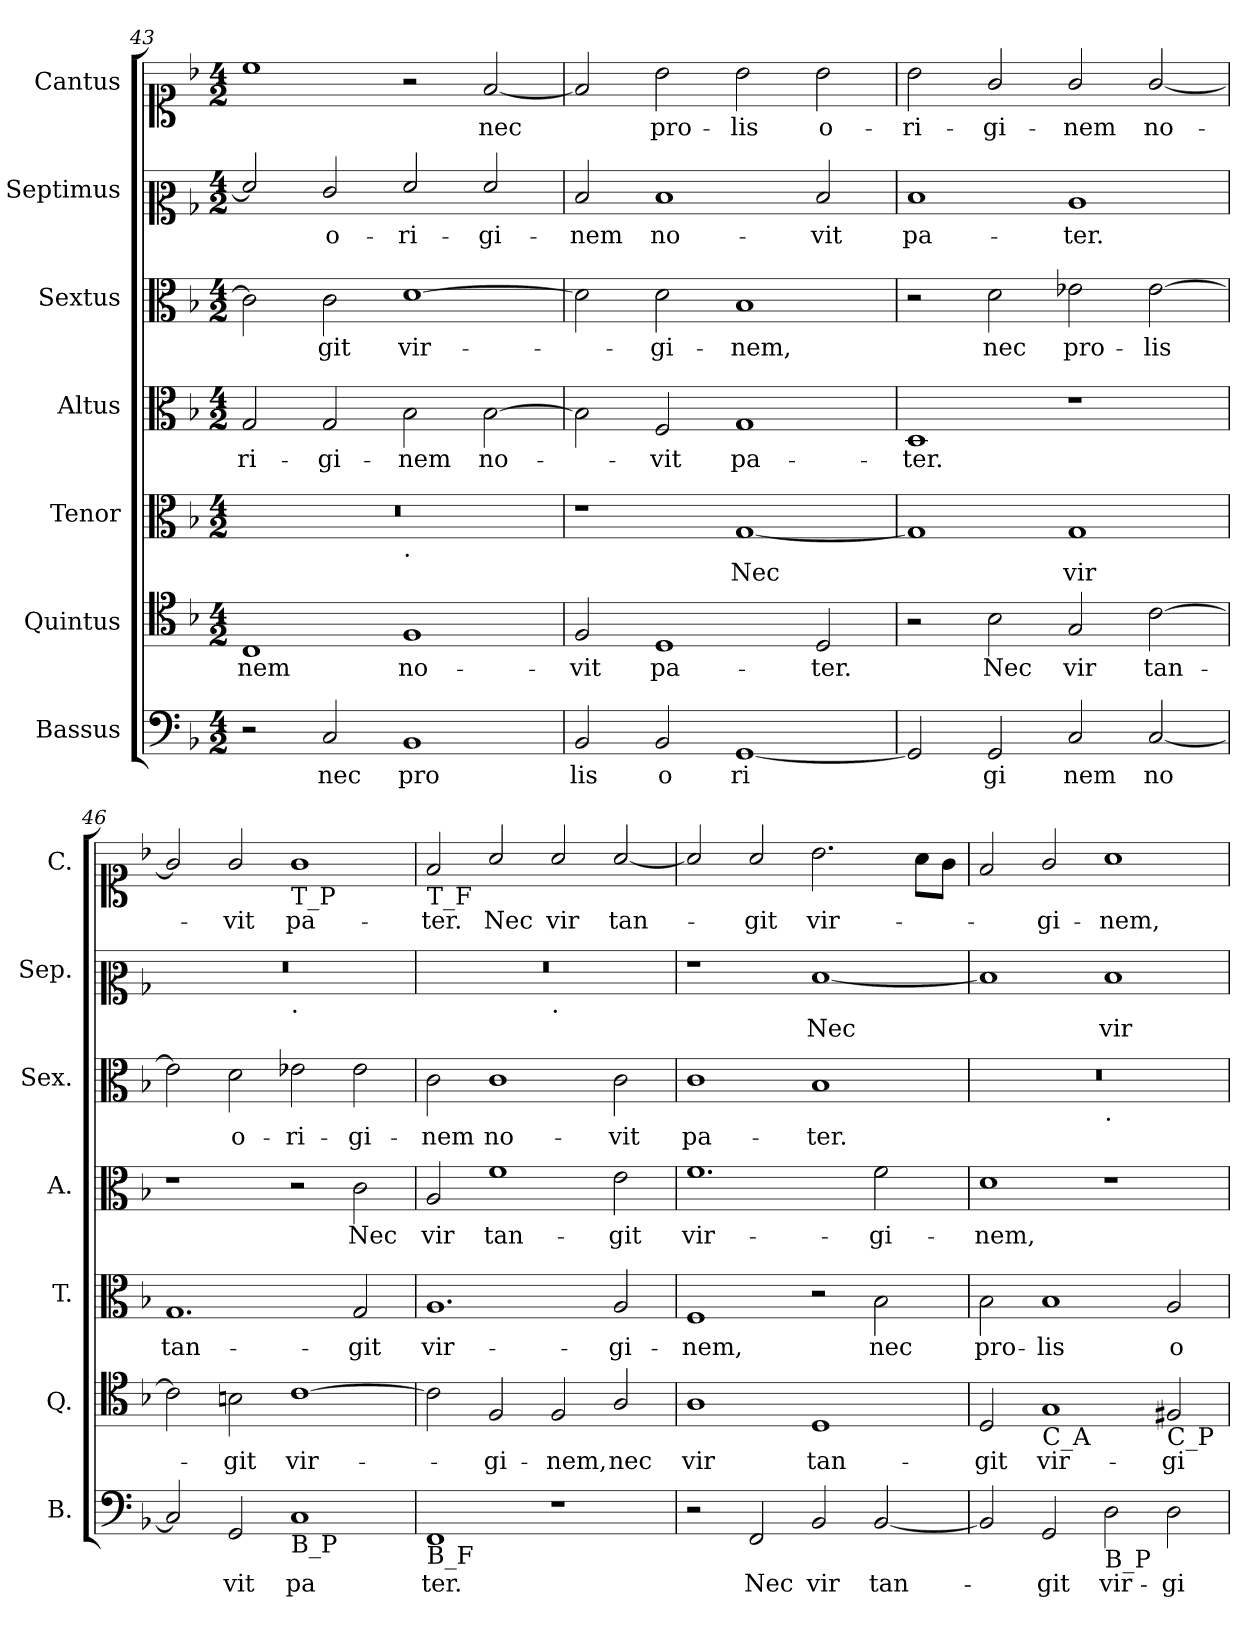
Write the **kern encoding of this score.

**kern	**text	**kern	**text	**kern	**text	**kern	**text	**kern	**text	**kern	**text	**kern	**text
*part7	*part7	*part6	*part6	*part5	*part5	*part4	*part4	*part3	*part3	*part2	*part2	*part1	*part1
*staff7	*staff7	*staff6	*staff6	*staff5	*staff5	*staff4	*staff4	*staff3	*staff3	*staff2	*staff2	*staff1	*staff1
*I"Bassus	*	*I"Quintus	*	*I"Tenor	*	*I"Altus	*	*I"Sextus	*	*I"Septimus	*	*I"Cantus	*
*I'B.	*	*I'Q.	*	*I'T.	*	*I'A.	*	*I'Sex.	*	*I'Sep.	*	*I'C.	*
*clefF4	*	*clefC4	*	*clefC3	*	*clefC3	*	*clefC3	*	*clefC2	*	*clefC1	*
*k[b-]	*	*k[b-]	*	*k[b-]	*	*k[b-]	*	*k[b-]	*	*k[b-]	*	*k[b-]	*
*F:	*	*F:	*	*F:	*	*F:	*	*F:	*	*F:	*	*F:	*
*M4/2	*	*M4/2	*	*M4/2	*	*M4/2	*	*M4/2	*	*M4/2	*	*M4/2	*
=43	=43	=43	=43	=43	=43	=43	=43	=43	=43	=43	=43	=43	=43
!	!	!	!	!LO:N:vis=1	!	!	!	!	!	!	!	!	!
*	*	*	*	*^	*	*	*	*	*	*	*	*	*
2r	.	1C	-nem	0r	1ryy	.	2G/	-ri-	2c\]	.	2f/]	.	1cc	.
2C/	nec	.	.	.	.	.	2G/	-gi-	2c\	-git	2e/	o-	.	.
!	!	!	!	!	!LO:TX:b:t=.	!	!	!	!	!	!	!	!	!
1BB-	pro	1F	no-	.	1ryy	.	2B-\	-nem	[1d	vir-	2f/	-ri-	2r	.
.	.	.	.	.	.	.	[2B-\	no-	.	.	2f/	-gi-	[2f/	nec
*	*	*	*	*v	*v	*	*	*	*	*	*	*	*	*
=44	=44	=44	=44	=44	=44	=44	=44	=44	=44	=44	=44	=44	=44
2BB-/	lis	2F/	-vit	1r	.	2B-\]	.	2d\]	.	2d/	-nem	2f/]	.
2BB-/	o	1D	pa-	.	.	2F/	-vit	2d\	-gi-	1d	no-	2b-\	pro-
[1GG	ri	.	.	[1G	Nec	1G	pa-	1B-	-nem,	.	.	2b-\	-lis
.	.	2D/	-ter.	.	.	.	.	.	.	2d/	-vit	2b-\	o-
=45	=45	=45	=45	=45	=45	=45	=45	=45	=45	=45	=45	=45	=45
2GG/]	.	2r	.	1G]	.	1D	-ter.	2r	.	1d	pa-	2b-\	-ri-
2GG/	gi	2B-\	Nec	.	.	.	.	2d\	nec	.	.	2g/	-gi-
2C/	nem	2G/	vir	1G	vir	1r	.	2e-X\	pro-	1c	-ter.	2g/	-nem
[2C/	no	[2c\	tan-	.	.	.	.	[2e-\	-lis	.	.	[2g/	no-
=46	=46	=46	=46	=46	=46	=46	=46	=46	=46	=46	=46	=46	=46
!	!	!	!	!	!	!	!	!	!	!LO:N:vis=1	!	!	!
*	*	*	*	*	*	*	*	*	*	*^	*	*	*
2C/]	.	2c\]	.	1.G	tan-	1r	.	2e-\]	.	0r	1ryy	.	2g/]	.
2GG/	vit	2Bn\	-git	.	.	.	.	2d\	o-	.	.	.	2g/	-vit
!	!	!	!	!	!	!	!	!	!	!	!	!	!LO:TX:b:t=T_P	!
!	!	!	!	!	!	!	!	!	!	!	!LO:TX:b:t=.	!	!	!
!LO:TX:b:t=B_P	!	!	!	!	!	!	!	!	!	!	!	!	!	!
1C	pa	[1c	vir-	.	.	2r	.	2e-X\	-ri-	.	1ryy	.	1g	pa-
.	.	.	.	2G/	-git	2c\	Nec	2e-\	-gi-	.	.	.	.	.
=47	=47	=47	=47	=47	=47	=47	=47	=47	=47	=47	=47	=47	=47	=47
!	!	!	!	!	!	!	!	!	!	!	!	!	!LO:TX:b:t=T_F	!
!LO:TX:b:t=B_F	!	!	!	!	!	!	!	!	!	!	!	!	!	!
!	!	!	!	!	!	!	!	!	!	!LO:N:vis=1	!	!	!	!
1FF	ter.	2c\]	.	1.A	vir-	2A/	vir	2c\	-nem	0r	1ryy	.	2f/	-ter.
.	.	2F/	-gi-	.	.	1f	tan-	1c	no-	.	.	.	2a/	Nec
!	!	!	!	!	!	!	!	!	!	!	!LO:TX:b:t=.	!	!	!
1r	.	2F/	-nem,	.	.	.	.	.	.	.	1ryy	.	2a/	vir
.	.	2A/	nec	2A/	-gi-	2e\	-git	2c\	-vit	.	.	.	[2a/	tan-
*	*	*	*	*	*	*	*	*	*	*v	*v	*	*	*
=48	=48	=48	=48	=48	=48	=48	=48	=48	=48	=48	=48	=48	=48
2r	.	1A	vir	1F	-nem,	1.f	vir-	1c	pa-	1r	.	2a/]	.
2FF/	Nec	.	.	.	.	.	.	.	.	.	.	2a/	-git
2BB-/	vir	1D	tan-	2r	.	.	.	1B-	-ter.	[1d	Nec	2.b-\	vir-
[2BB-/	tan-	.	.	2B-\	nec	2f\	-gi-	.	.	.	.	.	.
.	.	.	.	.	.	.	.	.	.	.	.	8a\L	.
.	.	.	.	.	.	.	.	.	.	.	.	8g\J	.
=49	=49	=49	=49	=49	=49	=49	=49	=49	=49	=49	=49	=49	=49
!	!	!	!	!	!	!	!	!LO:N:vis=1	!	!	!	!	!
*	*	*	*	*	*	*	*	*^	*	*	*	*	*
2BB-/]	.	2D/	-git	2B-\	pro-	1d	-nem,	0r	1ryy	.	1d]	.	2f/	.
!	!	!LO:TX:b:t=C_A	!	!	!	!	!	!	!	!	!	!	!	!
2GG/	-git	1G	vir-	1B-	-lis	.	.	.	.	.	.	.	2g/	-gi-
!	!	!	!	!	!	!	!	!	!LO:TX:b:t=.	!	!	!	!	!
!LO:TX:b:t=B_P	!	!	!	!	!	!	!	!	!	!	!	!	!	!
2D\	vir-	.	.	.	.	1r	.	.	1ryy	.	1d	vir	1a	-nem,
!	!	!LO:TX:b:t=C_P	!	!	!	!	!	!	!	!	!	!	!	!
2D\	-gi-	2F#X/	-gi-	2A/	o-	.	.	.	.	.	.	.	.	.
*	*	*	*	*	*	*	*	*v	*v	*	*	*	*	*
=	=	=	=	=	=	=	=	=	=	=	=	=	=
*-	*-	*-	*-	*-	*-	*-	*-	*-	*-	*-	*-	*-	*-
